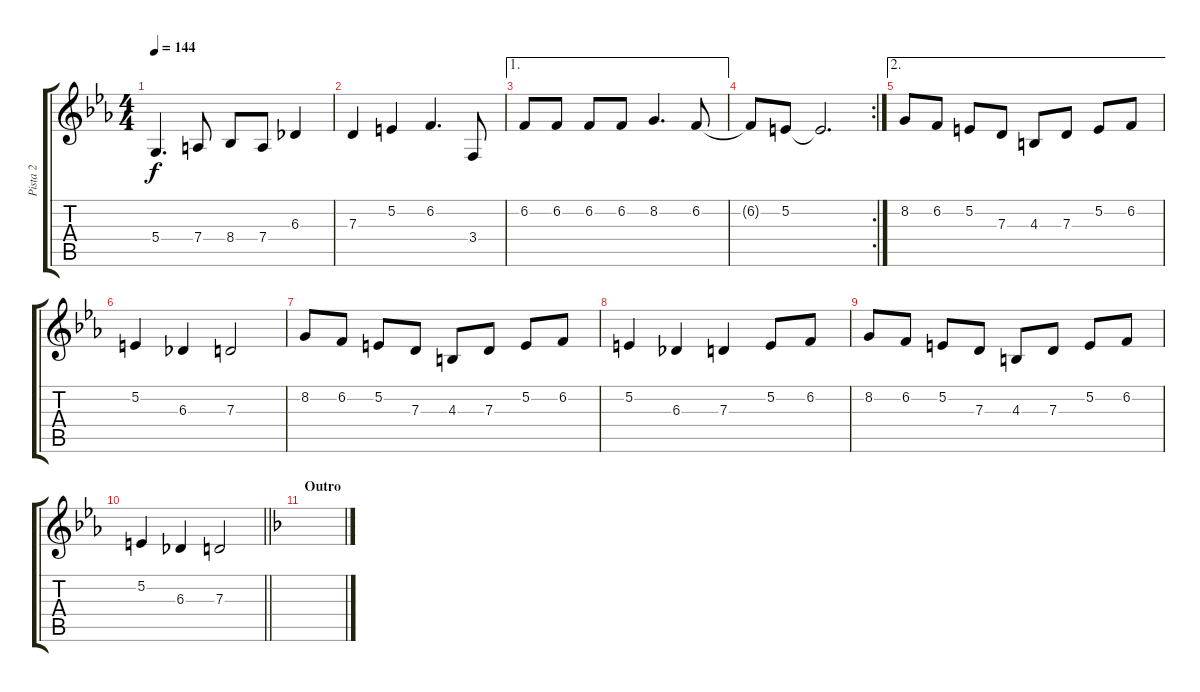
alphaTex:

\track ("Pista 2" "Pista 2") {instrument flute}
\staff {score tabs}
\tuning (E4 B3 G3 D3 A2 E2) {hide}
\ts (4 4)
\tempo 144
\clef g2
\ks eb
5.4.4{d dy f} 7.4.8 8.4.8 7.4.8 6.3.4 |
7.3.4 5.2.4 6.2.4{d} 3.4.8 |
\ae 1
6.2.8 6.2.8 6.2.8 6.2.8 8.2.4{d} 6.2.8 |
\rc 2
6.2{t}.8 5.2.8 5.2{t}.2{d} |
\ae 2
8.2.8 6.2.8 5.2.8 7.3.8 4.3.8 7.3.8 5.2.8 6.2.8 |
5.2.4 6.3.4 7.3.2 |
8.2.8 6.2.8 5.2.8 7.3.8 4.3.8 7.3.8 5.2.8 6.2.8 |
5.2.4 6.3.4 7.3.4 5.2.8 6.2.8 |
8.2.8 6.2.8 5.2.8 7.3.8 4.3.8 7.3.8 5.2.8 6.2.8 |
\barLineRight lightlight
5.2.4 6.3.4 7.3.2 |
\section ("" "Outro")
\ks f
